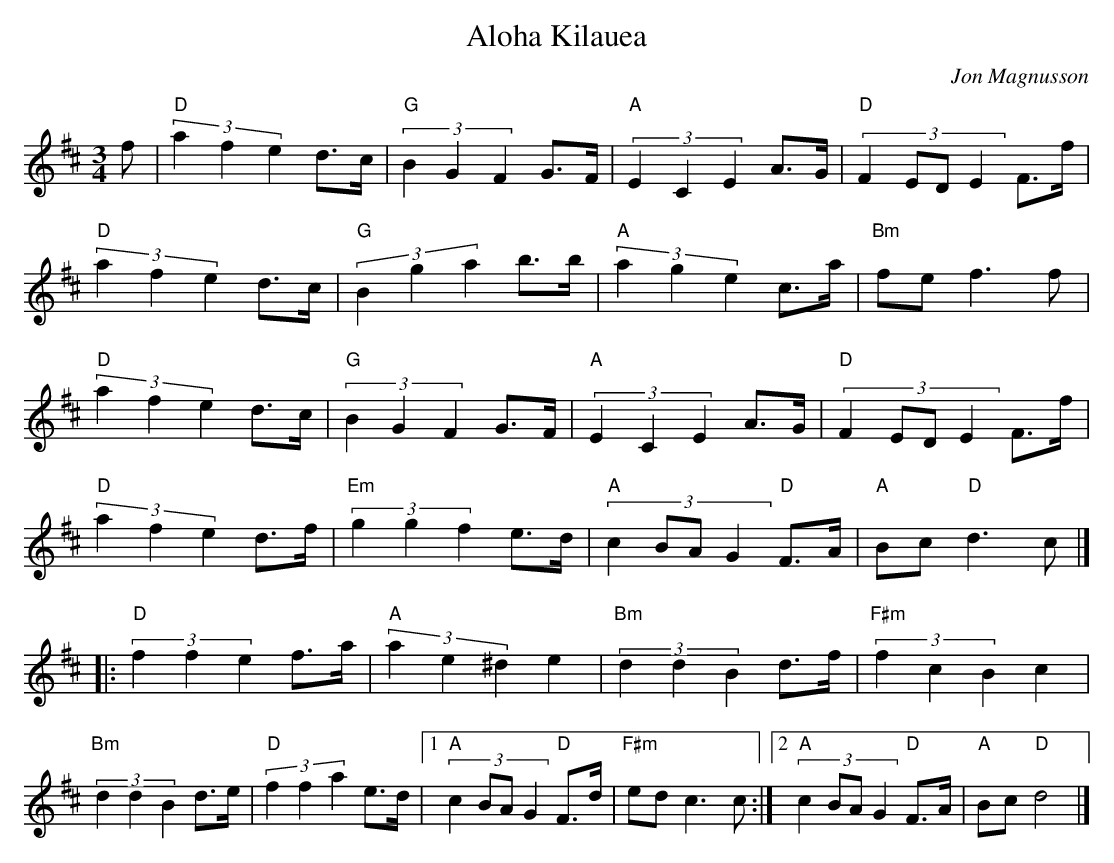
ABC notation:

X:1
T:Aloha Kilauea
C:Jon Magnusson
M:3/4
L:1/8
K:D
f|"D" (3 a2f2e2 d>c|"G" (3 B2G2F2 G>F|"A"(3 E2C2E2 A>G|"D"(3:2:4 F2EDE2 F>f|
"D" (3 a2f2e2 d>c|"G"(3 B2g2a2 b>b|"A" (3 a2g2e2 c>a|"Bm" fe f3 f|
"D" (3 a2f2e2 d>c|"G" (3 B2G2F2 G>F|"A"(3 E2C2E2 A>G|"D"(3:2:4 F2EDE2 F>f|
"D" (3 a2f2e2 d>f|"Em"(3 g2g2f2 e>d|"A"(3:2:4 c2BAG2 "D" F>A|"A" Bc "D" d3c|]
|:"D"(3 f2f2e2 f>a|"A"(3 a2e2^d2 e2|"Bm" (3 d2d2B2 d>f|"F#m" (3 f2c2B2 c2|
"Bm" (3 d2d2B2 d>e|"D"(3 f2f2a2 e>d|[1 "A"(3:2:4 c2BAG2 "D" F>d|"F#m" ed c3c:|[2 "A"(3:2:4 c2BAG2 "D" F>A|"A" Bc "D" d4|]
